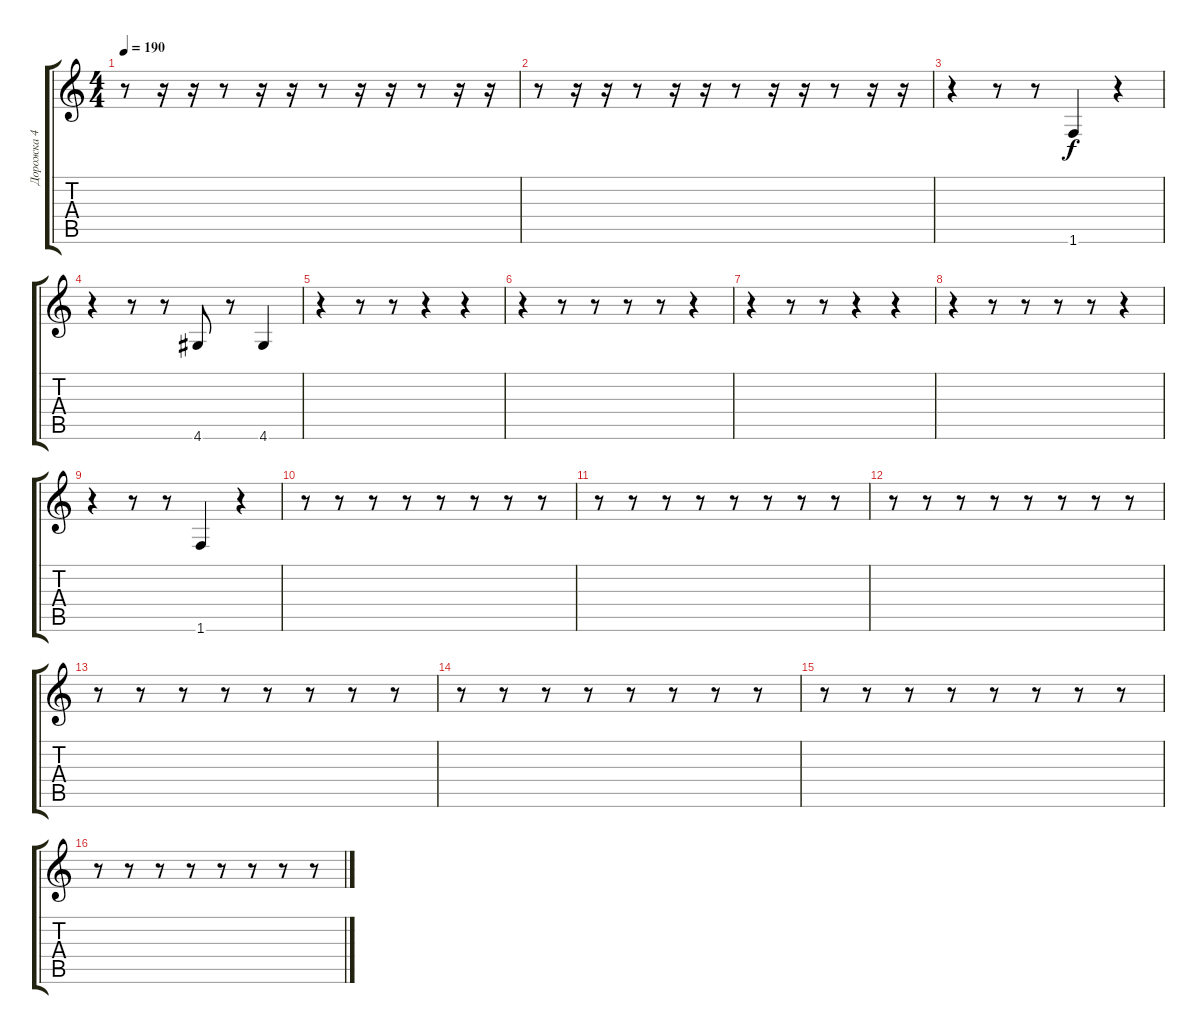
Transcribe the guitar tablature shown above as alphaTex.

\track ("Дорожка 4" "Дорожка 4") {instrument electricbasspick}
\staff {score tabs}
\tuning (E4 B3 G3 D3 A2 E2) {hide}
\ts (4 4)
\tempo 190
\clef g2
\ks c
r.8{dy f} r.16 r.16 r.8 r.16 r.16 r.8 r.16 r.16 r.8 r.16 r.16 |
r.8 r.16 r.16 r.8 r.16 r.16 r.8 r.16 r.16 r.8 r.16 r.16 |
r.4 r.8 r.8 1.6.4 r.4 |
r.4 r.8 r.8 4.6.8 r.8 4.6.4 |
r.4 r.8 r.8 r.4 r.4 |
r.4 r.8 r.8 r.8 r.8 r.4 |
r.4 r.8 r.8 r.4 r.4 |
r.4 r.8 r.8 r.8 r.8 r.4 |
r.4 r.8 r.8 1.6.4 r.4 |
r.8 r.8 r.8 r.8 r.8 r.8 r.8 r.8 |
r.8 r.8 r.8 r.8 r.8 r.8 r.8 r.8 |
r.8 r.8 r.8 r.8 r.8 r.8 r.8 r.8 |
r.8 r.8 r.8 r.8 r.8 r.8 r.8 r.8 |
r.8 r.8 r.8 r.8 r.8 r.8 r.8 r.8 |
r.8 r.8 r.8 r.8 r.8 r.8 r.8 r.8 |
r.8 r.8 r.8 r.8 r.8 r.8 r.8 r.8
